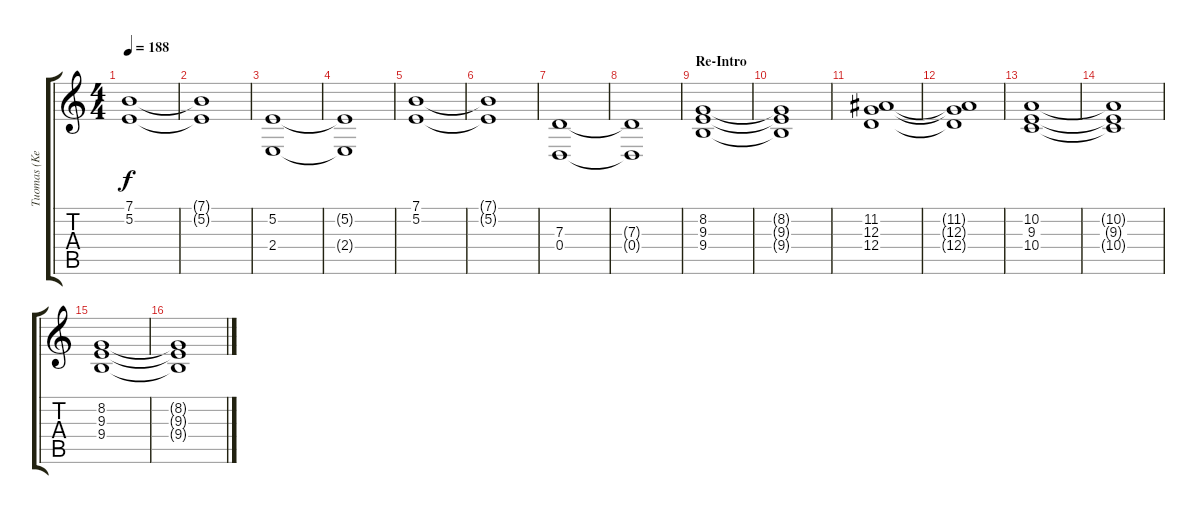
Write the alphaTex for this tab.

\track ("Tuomas (Keyboards)" "Tuomas (Ke") {instrument choiraahs}
\staff {score tabs}
\tuning (E4 B3 G3 D3 A2 E2) {hide}
\ts (4 4)
\tempo 188
\clef g2
\ks c
(7.1 5.2).1{dy f} |
(7.1{t} 5.2{t}).1 |
(5.2 2.4).1 |
(5.2{t} 2.4{t}).1 |
(7.1 5.2).1 |
(7.1{t} 5.2{t}).1 |
(7.3 0.4).1 |
(7.3{t} 0.4{t}).1 |
\section ("" "Re-Intro")
(8.2 9.3 9.4).1{instrument choiraahs} |
(8.2{t} 9.3{t} 9.4{t}).1 |
(11.2 12.3 12.4).1 |
(11.2{t} 12.3{t} 12.4{t}).1 |
(10.2 9.3 10.4).1 |
(10.2{t} 9.3{t} 10.4{t}).1 |
(8.2 9.3 9.4).1 |
(8.2{t} 9.3{t} 9.4{t}).1
